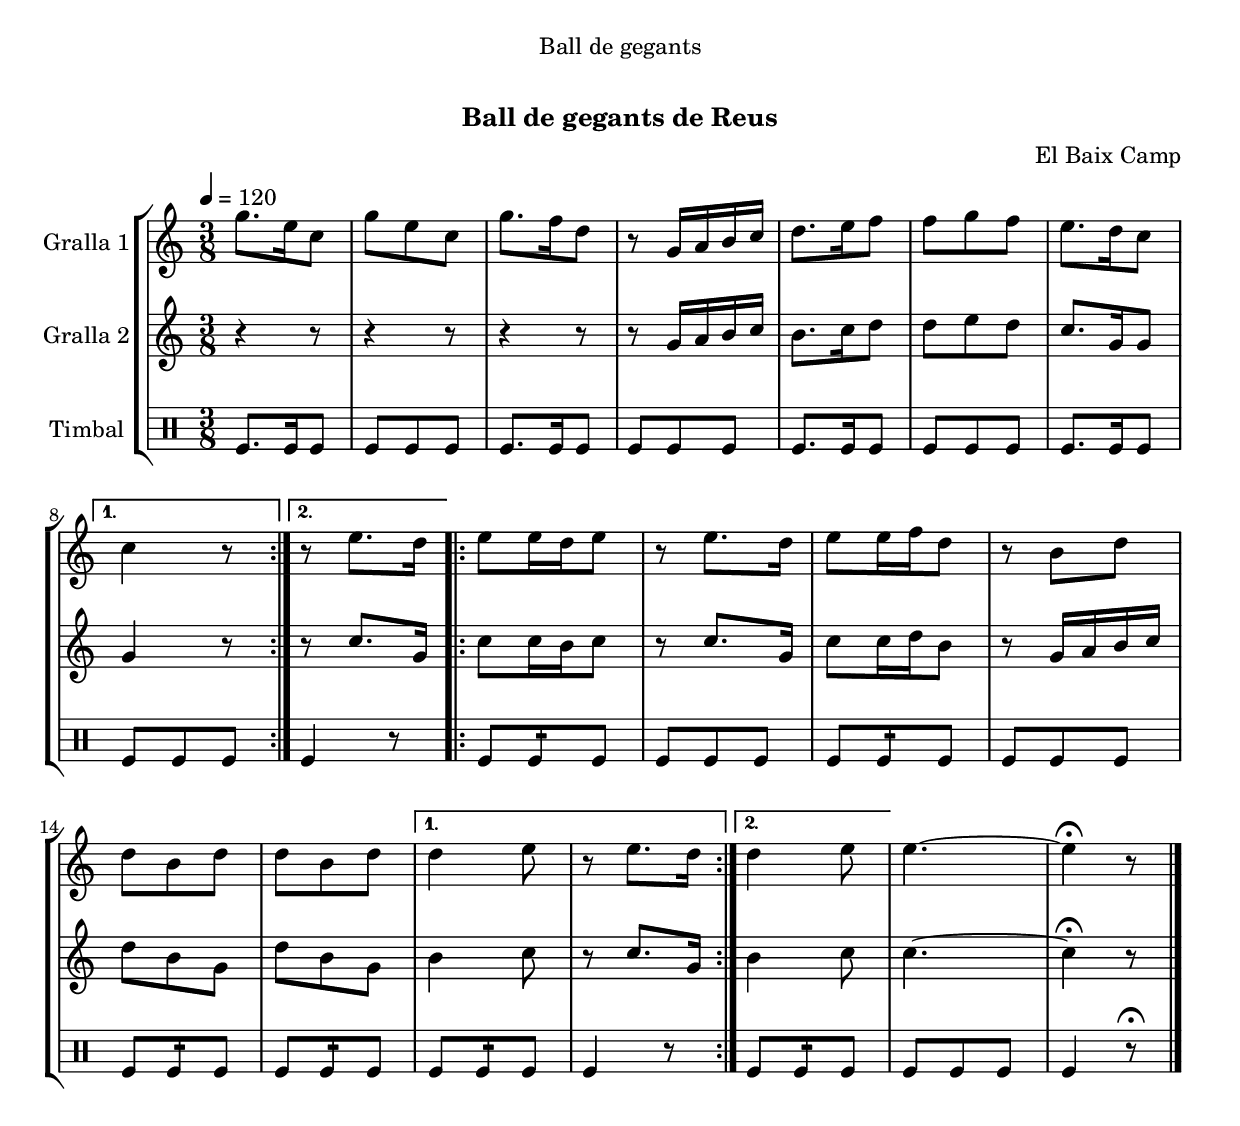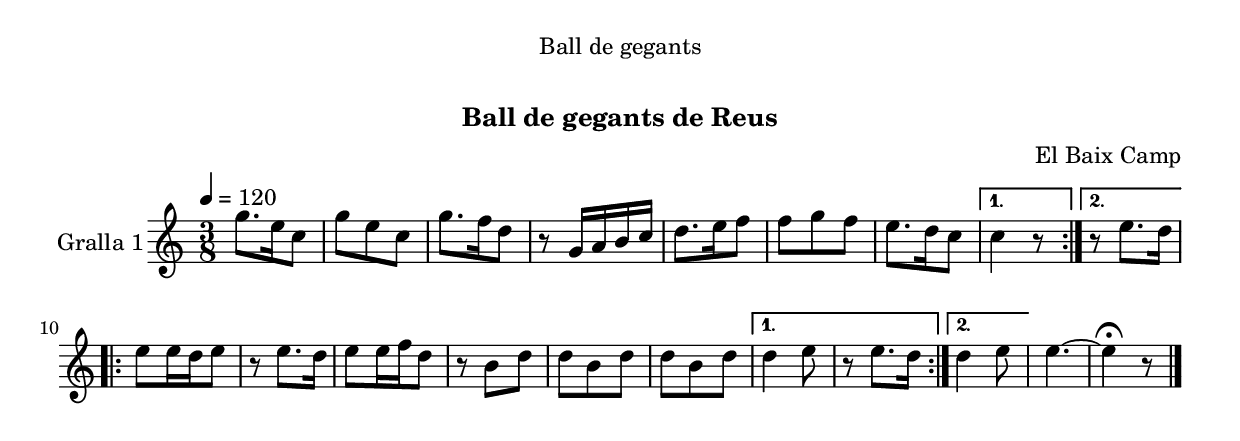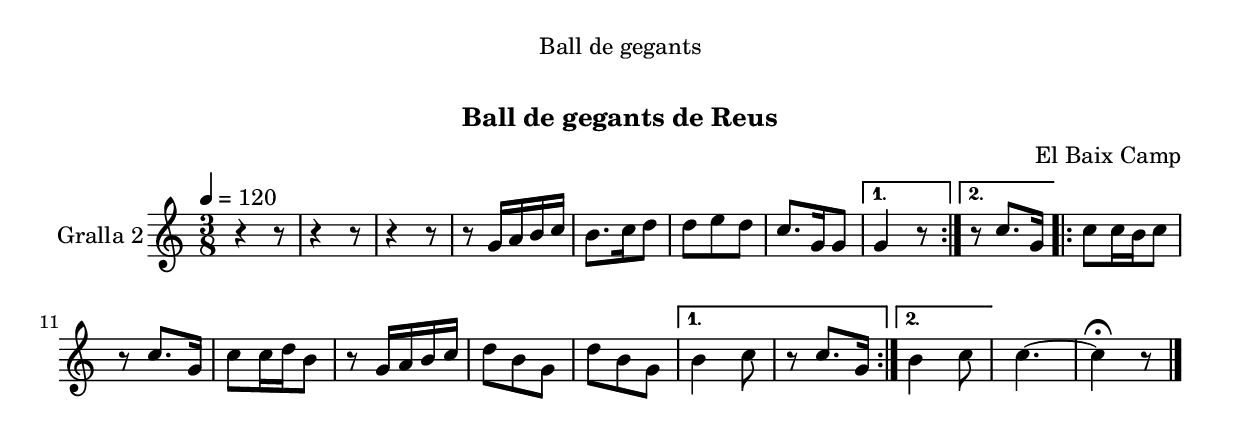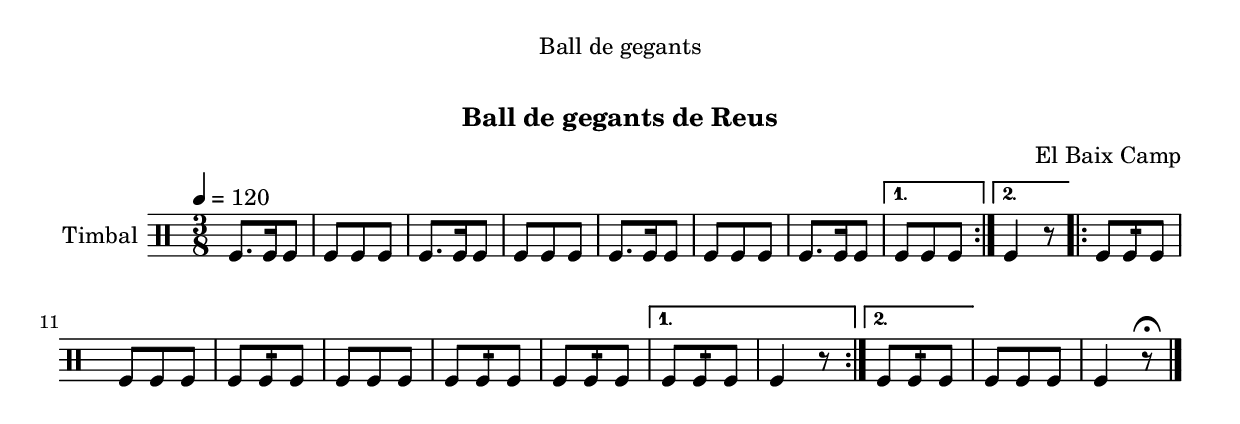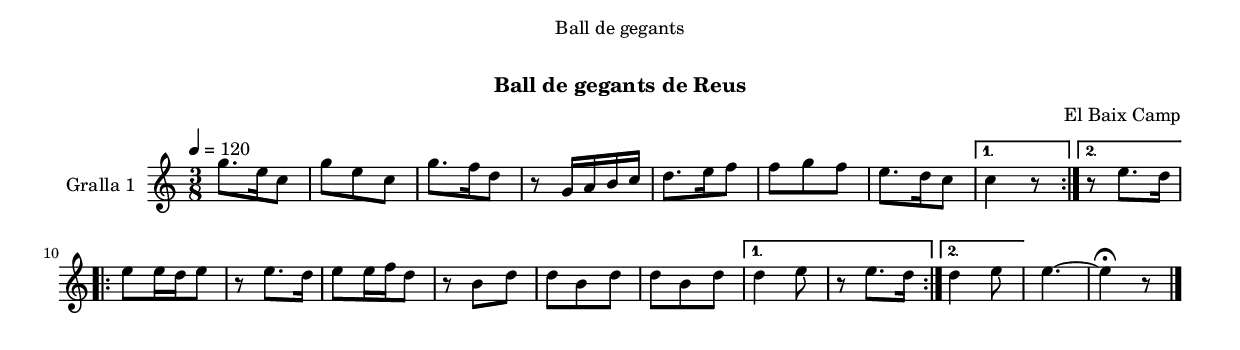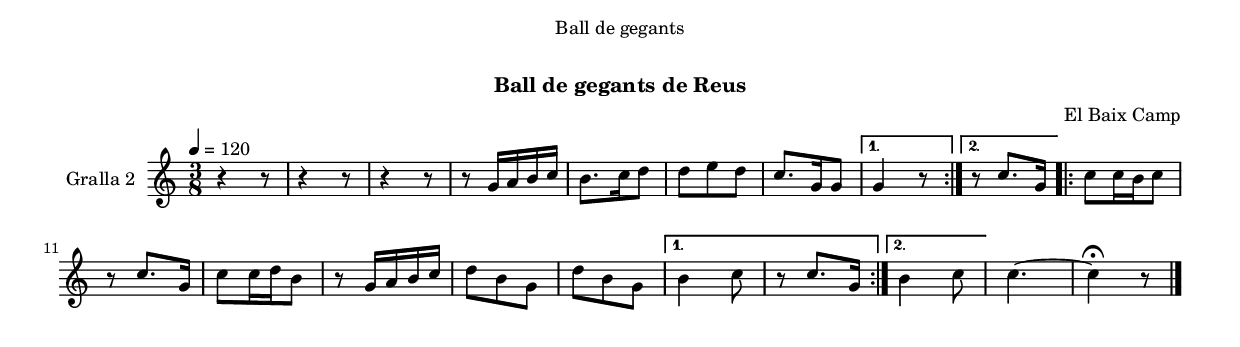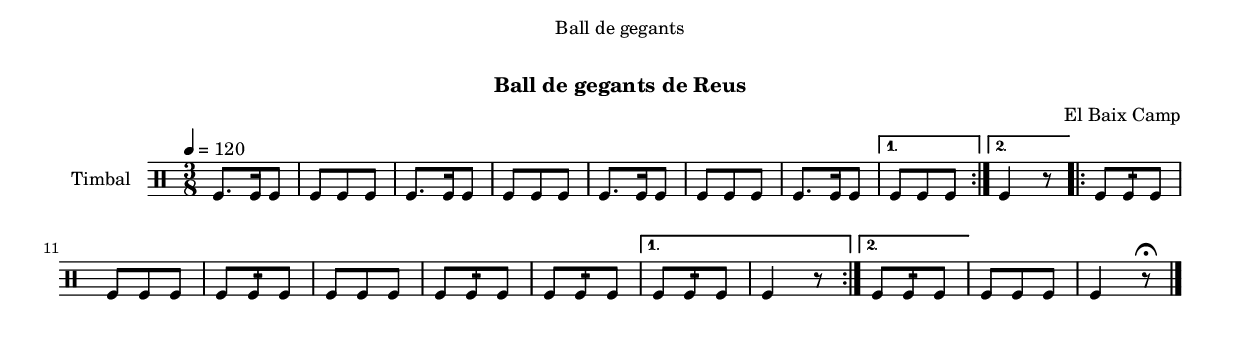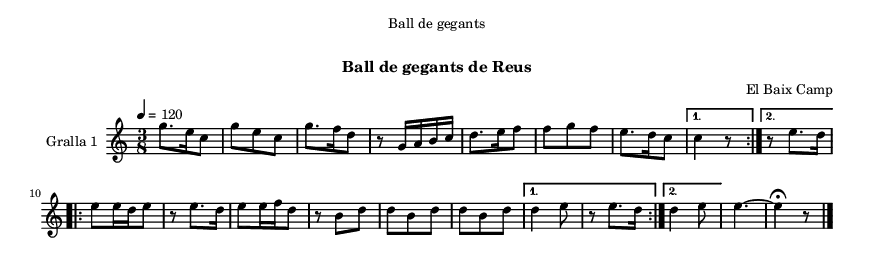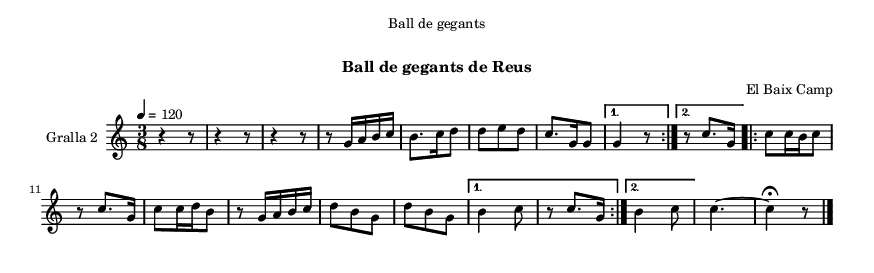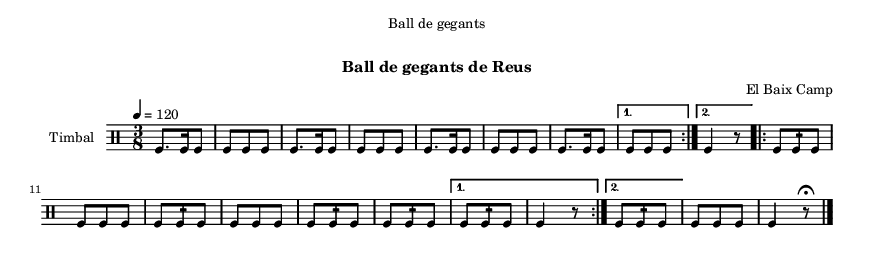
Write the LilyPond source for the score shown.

\version "2.16.0"

\header {
  dedication="Ball de gegants"
  title="  "
  subtitle="Ball de gegants de Reus"
  subsubtitle=""
  poet=""
  meter=""
  piece=""
  composer="El Baix Camp"
  arranger=""
  opus=""
  instrument=""
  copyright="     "
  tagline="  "
}

liniaroAa =
\relative g''
{
  \tempo 4=120
  \clef treble
  \key c \major
  \time 3/8
  \repeat volta 2 { g8. e16 c8  |
  g'8 e c  |
  g'8. f16 d8  |
  r8 g,16 a b c  |
  %05
  d8. e16 f8  |
  f8 g f  |
  e8. d16 c8 }
  \alternative { { c4 r8 }
  { r8 e8. d16 } }
  %10
  \repeat volta 2 {
  e8 e16 d e8  |
  r8 e8. d16  |
  e8 e16 f d8  |
  r8 b d  |
  d8 b d  |
  %15
  d8 b d }
  \alternative { { d4 e8  |
  r8 e8. d16 }
  { d4 e8 } }
  e4. ~  |
  %20
  e4 \fermata r8  \bar "|."
}

liniaroAb =
\relative g'
{
  \tempo 4=120
  \clef treble
  \key c \major
  \time 3/8
  \repeat volta 2 { r4 r8  |
  r4 r8  |
  r4 r8  |
  r8 g16 a b c  |
  %05
  b8. c16 d8  |
  d8 e d  |
  c8. g16 g8 }
  \alternative { { g4 r8 }
  { r8 c8. g16 } }
  %10
  \repeat volta 2 {
  c8 c16 b c8  |
  r8 c8. g16  |
  c8 c16 d b8  |
  r8 g16 a b c  |
  d8 b g  |
  %15
  d'8 b g }
  \alternative { { b4 c8  |
  r8 c8. g16 }
  { b4 c8 } }
  c4. ~  |
  %20
  c4 \fermata r8  \bar "|."
}

liniaroAc =
\drummode
{
  \tempo 4=120
  \time 3/8
  \repeat volta 2 { tomfl8. tomfl16 tomfl8  |
  tomfl8 tomfl tomfl  |
  tomfl8. tomfl16 tomfl8  |
  tomfl8 tomfl tomfl  |
  %05
  tomfl8. tomfl16 tomfl8  |
  tomfl8 tomfl tomfl  |
  tomfl8. tomfl16 tomfl8 }
  \alternative { { tomfl8 tomfl tomfl }
  { tomfl4 r8 } }
  %10
  \repeat volta 2 {
  tomfl8 tomfl:16 tomfl  |
  tomfl8 tomfl tomfl  |
  tomfl8 tomfl:16 tomfl  |
  tomfl8 tomfl tomfl  |
  tomfl8 tomfl:16 tomfl  |
  %15
  tomfl8 tomfl:16 tomfl }
  \alternative { { tomfl8 tomfl:16 tomfl  |
  tomfl4 r8 }
  { tomfl8 tomfl:16 tomfl } }
  tomfl8 tomfl tomfl  |
  %20
  tomfl4 r8 \fermata  \bar "|."
}

\book {

\paper {
  print-page-number = false
  #(set-paper-size "a4")
  #(layout-set-staff-size 20)
}

\bookpart {
  \score {
    \new StaffGroup {
      \override Score.RehearsalMark #'self-alignment-X = #LEFT
      <<
        \new Staff \with {instrumentName = #"Gralla 1" } \liniaroAa
        \new Staff \with {instrumentName = #"Gralla 2" } \liniaroAb
        \new DrumStaff \with {instrumentName = #"Timbal" } \liniaroAc
      >>
    }
    \layout {}
  }\score { \unfoldRepeats
    \new StaffGroup {
      \override Score.RehearsalMark #'self-alignment-X = #LEFT
      <<
        \new Staff \with {instrumentName = #"Gralla 1" } \liniaroAa
        \new Staff \with {instrumentName = #"Gralla 2" } \liniaroAb
        \new DrumStaff \with {instrumentName = #"Timbal" } \liniaroAc
      >>
    }
    \midi {}
  }
}

\bookpart {
  \header {}
  \score {
    \new StaffGroup {
      \override Score.RehearsalMark #'self-alignment-X = #LEFT
      <<
        \new Staff \with {instrumentName = #"Gralla 1" } \liniaroAa
      >>
    }
    \layout {}
  }\score { \unfoldRepeats
    \new StaffGroup {
      \override Score.RehearsalMark #'self-alignment-X = #LEFT
      <<
        \new Staff \with {instrumentName = #"Gralla 1" } \liniaroAa
      >>
    }
    \midi {}
  }
}

\bookpart {
  \header {}
  \score {
    \new StaffGroup {
      \override Score.RehearsalMark #'self-alignment-X = #LEFT
      <<
        \new Staff \with {instrumentName = #"Gralla 2" } \liniaroAb
      >>
    }
    \layout {}
  }\score { \unfoldRepeats
    \new StaffGroup {
      \override Score.RehearsalMark #'self-alignment-X = #LEFT
      <<
        \new Staff \with {instrumentName = #"Gralla 2" } \liniaroAb
      >>
    }
    \midi {}
  }
}

\bookpart {
  \header {}
  \score {
    \new StaffGroup {
      \override Score.RehearsalMark #'self-alignment-X = #LEFT
      <<
        \new DrumStaff \with {instrumentName = #"Timbal" } \liniaroAc
      >>
    }
    \layout {}
  }\score { \unfoldRepeats
    \new StaffGroup {
      \override Score.RehearsalMark #'self-alignment-X = #LEFT
      <<
        \new DrumStaff \with {instrumentName = #"Timbal" } \liniaroAc
      >>
    }
    \midi {}
  }
}

}

\book {

\paper {
  print-page-number = false
  #(set-paper-size "a5landscape")
  #(layout-set-staff-size 16)
}

\bookpart {
  \header {}
  \score {
    \new StaffGroup {
      \override Score.RehearsalMark #'self-alignment-X = #LEFT
      <<
        \new Staff \with {instrumentName = #"Gralla 1" } \liniaroAa
      >>
    }
    \layout {}
  }
}

\bookpart {
  \header {}
  \score {
    \new StaffGroup {
      \override Score.RehearsalMark #'self-alignment-X = #LEFT
      <<
        \new Staff \with {instrumentName = #"Gralla 2" } \liniaroAb
      >>
    }
    \layout {}
  }
}

\bookpart {
  \header {}
  \score {
    \new StaffGroup {
      \override Score.RehearsalMark #'self-alignment-X = #LEFT
      <<
        \new DrumStaff \with {instrumentName = #"Timbal" } \liniaroAc
      >>
    }
    \layout {}
  }
}

}

\book {

\paper {
  print-page-number = false
  #(set-paper-size "a6landscape")
  #(layout-set-staff-size 12)
}

\bookpart {
  \header {}
  \score {
    \new StaffGroup {
      \override Score.RehearsalMark #'self-alignment-X = #LEFT
      <<
        \new Staff \with {instrumentName = #"Gralla 1" } \liniaroAa
      >>
    }
    \layout {}
  }
}

\bookpart {
  \header {}
  \score {
    \new StaffGroup {
      \override Score.RehearsalMark #'self-alignment-X = #LEFT
      <<
        \new Staff \with {instrumentName = #"Gralla 2" } \liniaroAb
      >>
    }
    \layout {}
  }
}

\bookpart {
  \header {}
  \score {
    \new StaffGroup {
      \override Score.RehearsalMark #'self-alignment-X = #LEFT
      <<
        \new DrumStaff \with {instrumentName = #"Timbal" } \liniaroAc
      >>
    }
    \layout {}
  }
}

}

